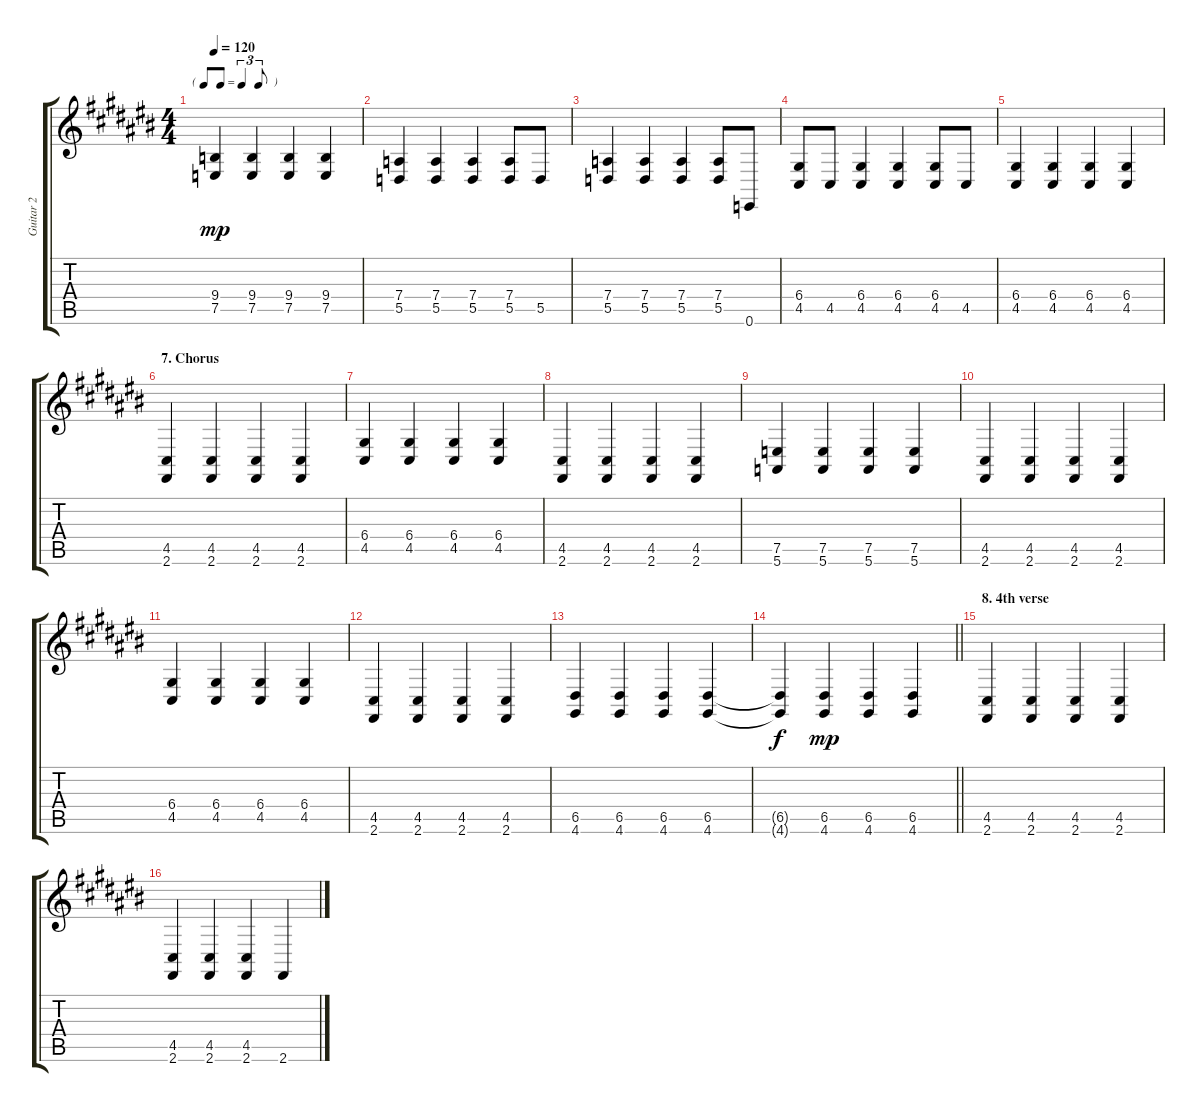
\track ("Guitar 2" "Guitar 2") {mute instrument acousticgrandpiano}
\staff {score tabs}
\tuning (E4 B3 G3 D3 A2 E2) {hide}
\ts (4 4)
\tf triplet8th
\tempo 120
\clef g2
\ks c#
(9.4 7.5).4{dy mp} (9.4 7.5).4 (9.4 7.5).4 (9.4 7.5).4 |
(7.4 5.5).4 (7.4 5.5).4 (7.4 5.5).4 (7.4 5.5).8 5.5.8 |
(7.4 5.5).4 (7.4 5.5).4 (7.4 5.5).4 (7.4 5.5).8 0.6.8 |
(6.4 4.5).8 4.5.8 (6.4 4.5).4 (6.4 4.5).4 (6.4 4.5).8 4.5.8 |
(6.4 4.5).4 (6.4 4.5).4 (6.4 4.5).4 (6.4 4.5).4 |
\section ("" "7. Chorus")
(4.5 2.6).4 (4.5 2.6).4 (4.5 2.6).4 (4.5 2.6).4 |
(6.4 4.5).4 (6.4 4.5).4 (6.4 4.5).4 (6.4 4.5).4 |
(4.5 2.6).4 (4.5 2.6).4 (4.5 2.6).4 (4.5 2.6).4 |
(7.5 5.6).4 (7.5 5.6).4 (7.5 5.6).4 (7.5 5.6).4 |
(4.5 2.6).4 (4.5 2.6).4 (4.5 2.6).4 (4.5 2.6).4 |
(6.4 4.5).4 (6.4 4.5).4 (6.4 4.5).4 (6.4 4.5).4 |
(4.5 2.6).4 (4.5 2.6).4 (4.5 2.6).4 (4.5 2.6).4 |
(6.5 4.6).4 (6.5 4.6).4 (6.5 4.6).4 (6.5 4.6).4 |
\barLineRight lightlight
(6.5{t} 4.6{t}).4{dy f} (6.5 4.6).4{dy mp} (6.5 4.6).4 (6.5 4.6).4 |
\section ("" "8. 4th verse")
(4.5 2.6).4 (4.5 2.6).4 (4.5 2.6).4 (4.5 2.6).4 |
(4.5 2.6).4 (4.5 2.6).4 (4.5 2.6).4 2.6.4
